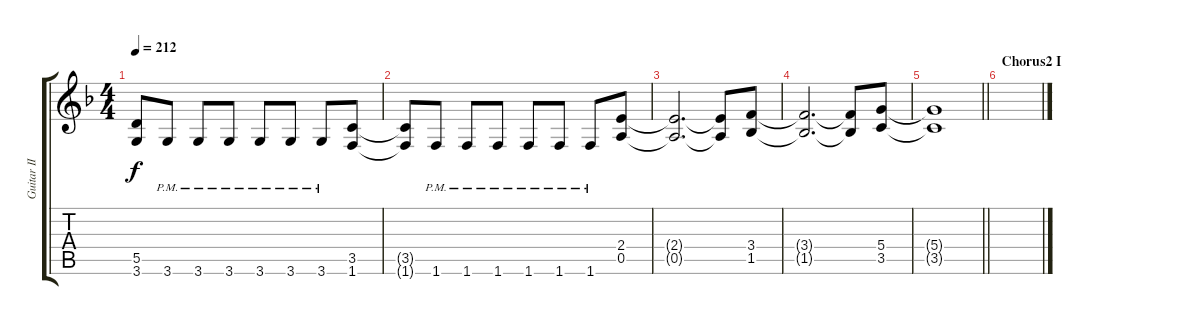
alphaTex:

\track ("Guitar II" "Guitar II") {instrument distortionguitar}
\staff {score tabs}
\tuning (E4 B3 G3 D3 A2 E2) {hide}
\ts (4 4)
\tempo 212
\clef g2
\ks dminor
(5.5{t} 3.6{t}).8{dy f} 3.6{pm}.8 3.6{pm}.8 3.6{pm}.8 3.6{pm}.8 3.6{pm}.8 3.6{pm}.8 (3.5 1.6).8 |
(3.5{t} 1.6{t}).8 1.6{pm}.8 1.6{pm}.8 1.6{pm}.8 1.6{pm}.8 1.6{pm}.8 1.6{pm}.8 (2.4 0.5).8 |
(2.4{t} 0.5{t}).2{d} (2.4{t} 0.5{t}).8 (3.4 1.5).8 |
(3.4{t} 1.5{t}).2{d} (3.4{t} 1.5{t}).8 (5.4 3.5).8 |
\barLineRight lightlight
(5.4{t} 3.5{t}).1 |
\section ("" "Chorus2 I")
